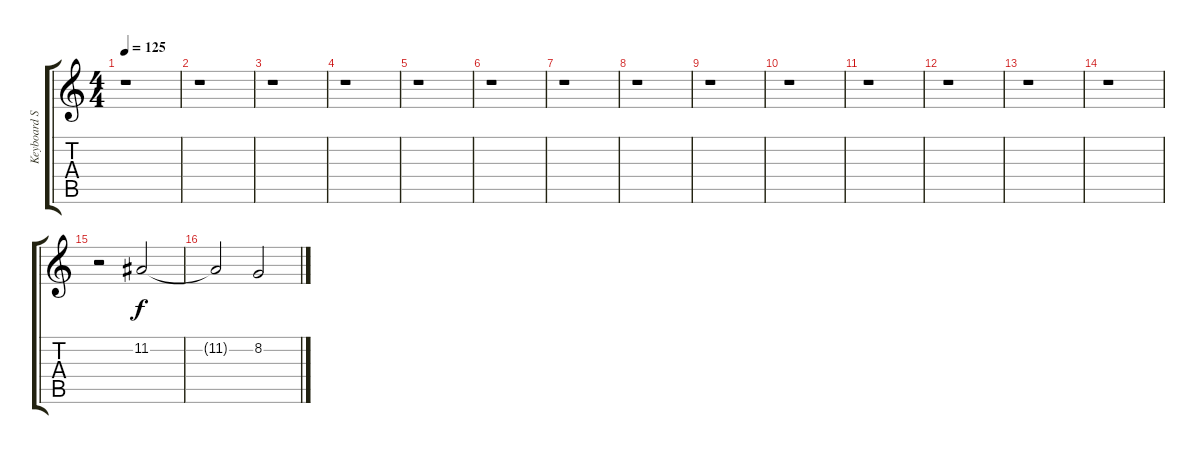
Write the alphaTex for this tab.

\track ("Keyboard Solo" "Keyboard S") {instrument lead1square}
\staff {score tabs}
\tuning (E4 B3 G3 D3 A2 E2) {hide}
\ts (4 4)
\tempo 125
\clef g2
\ks c
r.1{dy f} |
r.1 |
r.1 |
r.1 |
r.1 |
r.1 |
r.1 |
r.1 |
r.1 |
r.1 |
r.1 |
r.1 |
r.1 |
r.1 |
r.2 11.2.2{volume 10} |
11.2{t}.2 8.2.2
